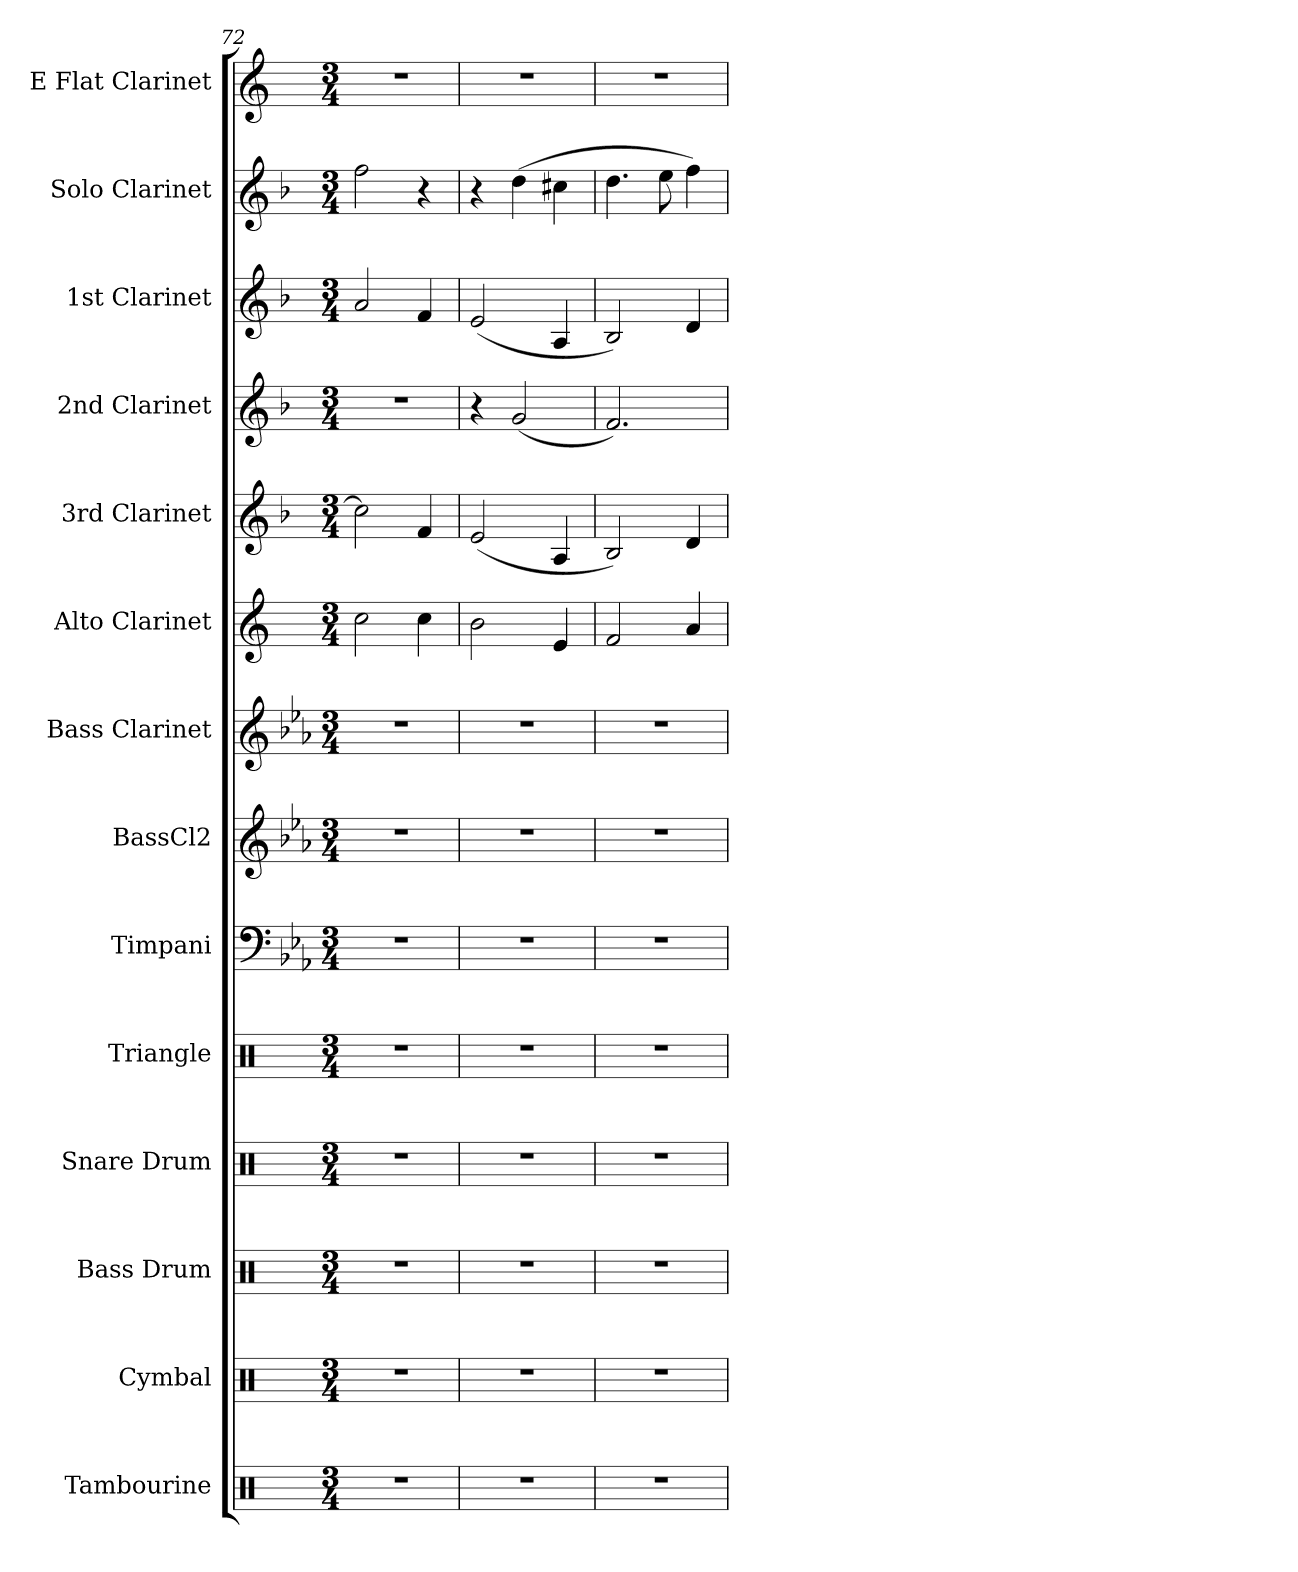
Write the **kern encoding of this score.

**kern	**kern	**kern	**kern	**kern	**kern	**kern	**kern	**kern	**kern	**kern	**kern	**kern	**kern
*part14	*part13	*part12	*part11	*part10	*part9	*part8	*part7	*part6	*part5	*part4	*part3	*part2	*part1
*staff14	*staff13	*staff12	*staff11	*staff10	*staff9	*staff8	*staff7	*staff6	*staff5	*staff4	*staff3	*staff2	*staff1
*I"Tambourine	*I"Cymbal	*I"Bass Drum	*I"Snare Drum	*I"Triangle	*I"Timpani	*I"BassCl2	*I"Bass Clarinet	*I"Alto Clarinet	*I"3rd Clarinet	*I"2nd Clarinet	*I"1st Clarinet	*I"Solo Clarinet	*I"E Flat Clarinet
*I'Tamb.	*I'Cym.	*I'B. Dr.	*I'Sn. Dr.	*I'Trgl.	*I'Timp.	*I'B. Cl2	*I'B. Cl.	*I'A. Cl.	*I'3rdCl.	*I'2nd Cl.	*I'1stCl.	*I'SoloCl.	*
*clefX	*clefX	*clefX	*clefX	*clefX	*clefF4	*clefG2	*clefG2	*clefG2	*clefG2	*clefG2	*clefG2	*clefG2	*clefG2
*	*	*	*	*	*	*ITrd8c14	*ITrd8c14	*ITrd5c9	*ITrd1c2	*ITrd1c2	*ITrd1c2	*ITrd1c2	*ITrd-2c-3
*k[]	*k[]	*k[]	*k[]	*k[]	*k[b-e-a-]	*k[b-e-a-]	*k[b-e-a-]	*k[b-e-a-]	*k[b-e-a-]	*k[b-e-a-]	*k[b-e-a-]	*k[b-e-a-]	*k[b-e-a-]
*M3/4	*M3/4	*M3/4	*M3/4	*M3/4	*M3/4	*M3/4	*M3/4	*M3/4	*M3/4	*M3/4	*M3/4	*M3/4	*M3/4
=72	=72	=72	=72	=72	=72	=72	=72	=72	=72	=72	=72	=72	=72
2.r	2.r	2.r	2.r	2.r	2.r	2.r	2.r	2e-\	2b-\]	2.r	2g/	2ee-\	2.r
.	.	.	.	.	.	.	.	4e-\	4e-/	.	4e-/	4r	.
=73	=73	=73	=73	=73	=73	=73	=73	=73	=73	=73	=73	=73	=73
2.r	2.r	2.r	2.r	2.r	2.r	2.r	2.r	2d\	(2d/	4r	(2d/	4r	2.r
.	.	.	.	.	.	.	.	.	.	(2f/	.	(4cc\	.
.	.	.	.	.	.	.	.	4G/	4G/	.	4G/	4bn\	.
=74	=74	=74	=74	=74	=74	=74	=74	=74	=74	=74	=74	=74	=74
2.r	2.r	2.r	2.r	2.r	2.r	2.r	2.r	2A-/	2A-/)	2.e-/)	2A-/)	4.cc\	2.r
.	.	.	.	.	.	.	.	.	.	.	.	8dd\	.
.	.	.	.	.	.	.	.	4c/	4c/	.	4c/	4ee-\)	.
=	=	=	=	=	=	=	=	=	=	=	=	=	=
*-	*-	*-	*-	*-	*-	*-	*-	*-	*-	*-	*-	*-	*-
